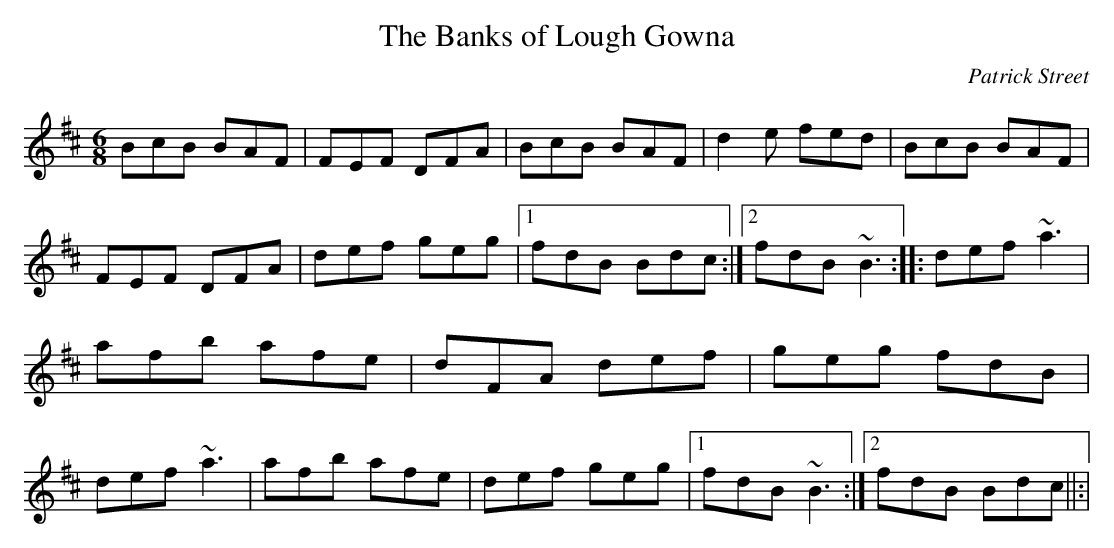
X:1
T:Banks of Lough Gowna, The
C:Patrick Street
M:6/8
L:1/8
K:Bm
BcB BAF |FEF DFA |BcB BAF |d2 e fed |BcB BAF |FEF DFA |def geg |[1fdB Bdc :|[2fdB ~B3 ::def ~a3 |afb afe |dFA def |geg fdB |def ~a3 |afb afe |def geg |[1fdB ~B3 :|[2fdB Bdc ||:|
